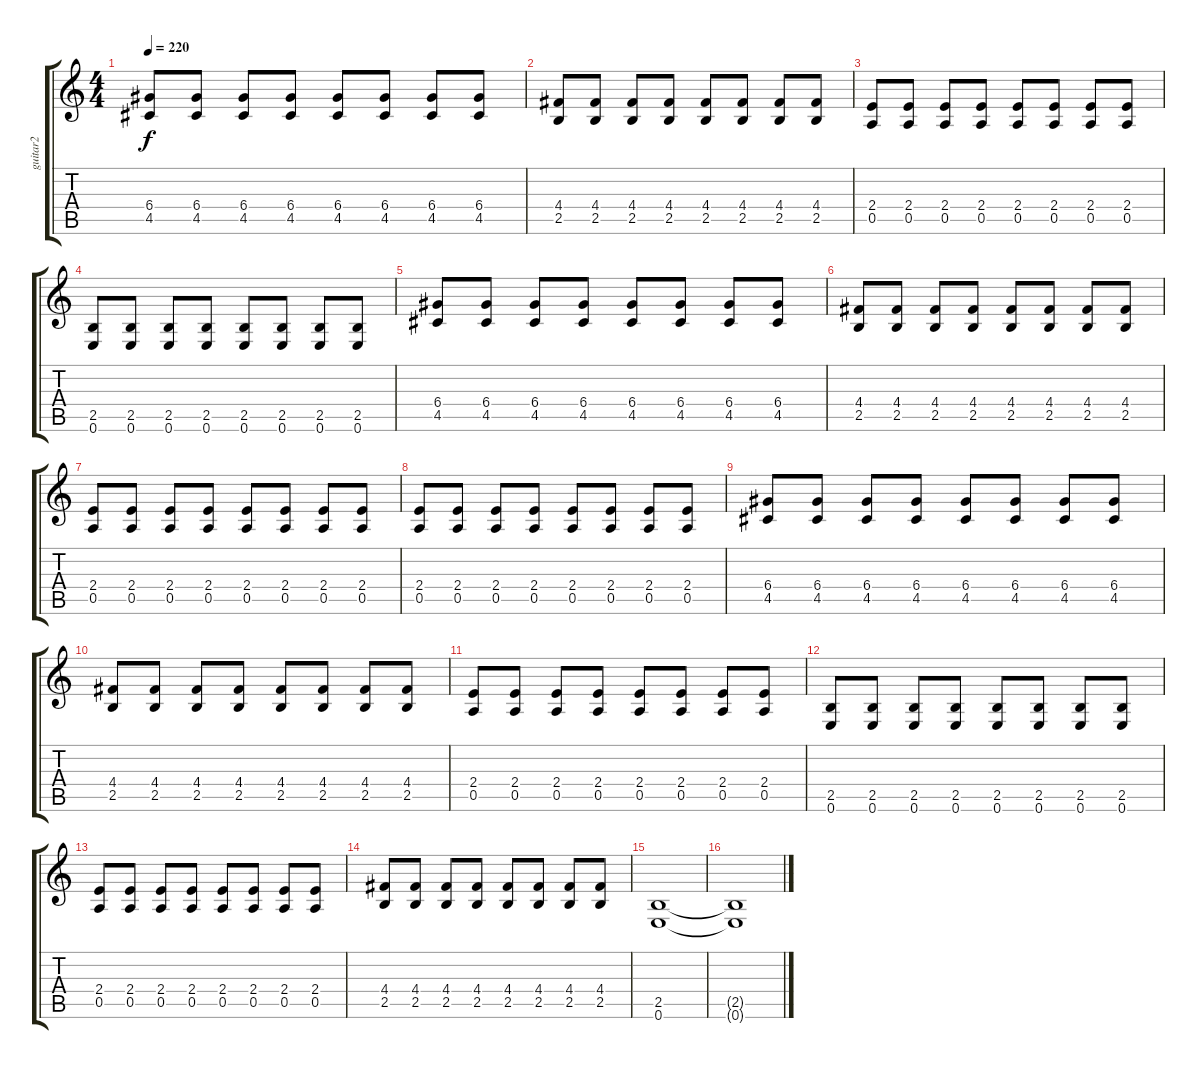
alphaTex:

\track ("guitar2" "guitar2") {instrument distortionguitar}
\staff {score tabs}
\tuning (E4 B3 G3 D3 A2 E2) {hide}
\ts (4 4)
\tempo 220
\clef g2
\ks c
(6.4 4.5).8{dy f} (6.4 4.5).8 (6.4 4.5).8 (6.4 4.5).8 (6.4 4.5).8 (6.4 4.5).8 (6.4 4.5).8 (6.4 4.5).8 |
(4.4 2.5).8 (4.4 2.5).8 (4.4 2.5).8 (4.4 2.5).8 (4.4 2.5).8 (4.4 2.5).8 (4.4 2.5).8 (4.4 2.5).8 |
(2.4 0.5).8 (2.4 0.5).8 (2.4 0.5).8 (2.4 0.5).8 (2.4 0.5).8 (2.4 0.5).8 (2.4 0.5).8 (2.4 0.5).8 |
(2.5 0.6).8 (2.5 0.6).8 (2.5 0.6).8 (2.5 0.6).8 (2.5 0.6).8 (2.5 0.6).8 (2.5 0.6).8 (2.5 0.6).8 |
(6.4 4.5).8 (6.4 4.5).8 (6.4 4.5).8 (6.4 4.5).8 (6.4 4.5).8 (6.4 4.5).8 (6.4 4.5).8 (6.4 4.5).8 |
(4.4 2.5).8 (4.4 2.5).8 (4.4 2.5).8 (4.4 2.5).8 (4.4 2.5).8 (4.4 2.5).8 (4.4 2.5).8 (4.4 2.5).8 |
(2.4 0.5).8 (2.4 0.5).8 (2.4 0.5).8 (2.4 0.5).8 (2.4 0.5).8 (2.4 0.5).8 (2.4 0.5).8 (2.4 0.5).8 |
(2.4 0.5).8 (2.4 0.5).8 (2.4 0.5).8 (2.4 0.5).8 (2.4 0.5).8 (2.4 0.5).8 (2.4 0.5).8 (2.4 0.5).8 |
(6.4 4.5).8 (6.4 4.5).8 (6.4 4.5).8 (6.4 4.5).8 (6.4 4.5).8 (6.4 4.5).8 (6.4 4.5).8 (6.4 4.5).8 |
(4.4 2.5).8 (4.4 2.5).8 (4.4 2.5).8 (4.4 2.5).8 (4.4 2.5).8 (4.4 2.5).8 (4.4 2.5).8 (4.4 2.5).8 |
(2.4 0.5).8 (2.4 0.5).8 (2.4 0.5).8 (2.4 0.5).8 (2.4 0.5).8 (2.4 0.5).8 (2.4 0.5).8 (2.4 0.5).8 |
(2.5 0.6).8 (2.5 0.6).8 (2.5 0.6).8 (2.5 0.6).8 (2.5 0.6).8 (2.5 0.6).8 (2.5 0.6).8 (2.5 0.6).8 |
(2.4 0.5).8 (2.4 0.5).8 (2.4 0.5).8 (2.4 0.5).8 (2.4 0.5).8 (2.4 0.5).8 (2.4 0.5).8 (2.4 0.5).8 |
(4.4 2.5).8 (4.4 2.5).8 (4.4 2.5).8 (4.4 2.5).8 (4.4 2.5).8 (4.4 2.5).8 (4.4 2.5).8 (4.4 2.5).8 |
(2.5 0.6).1 |
(2.5{t} 0.6{t}).1
